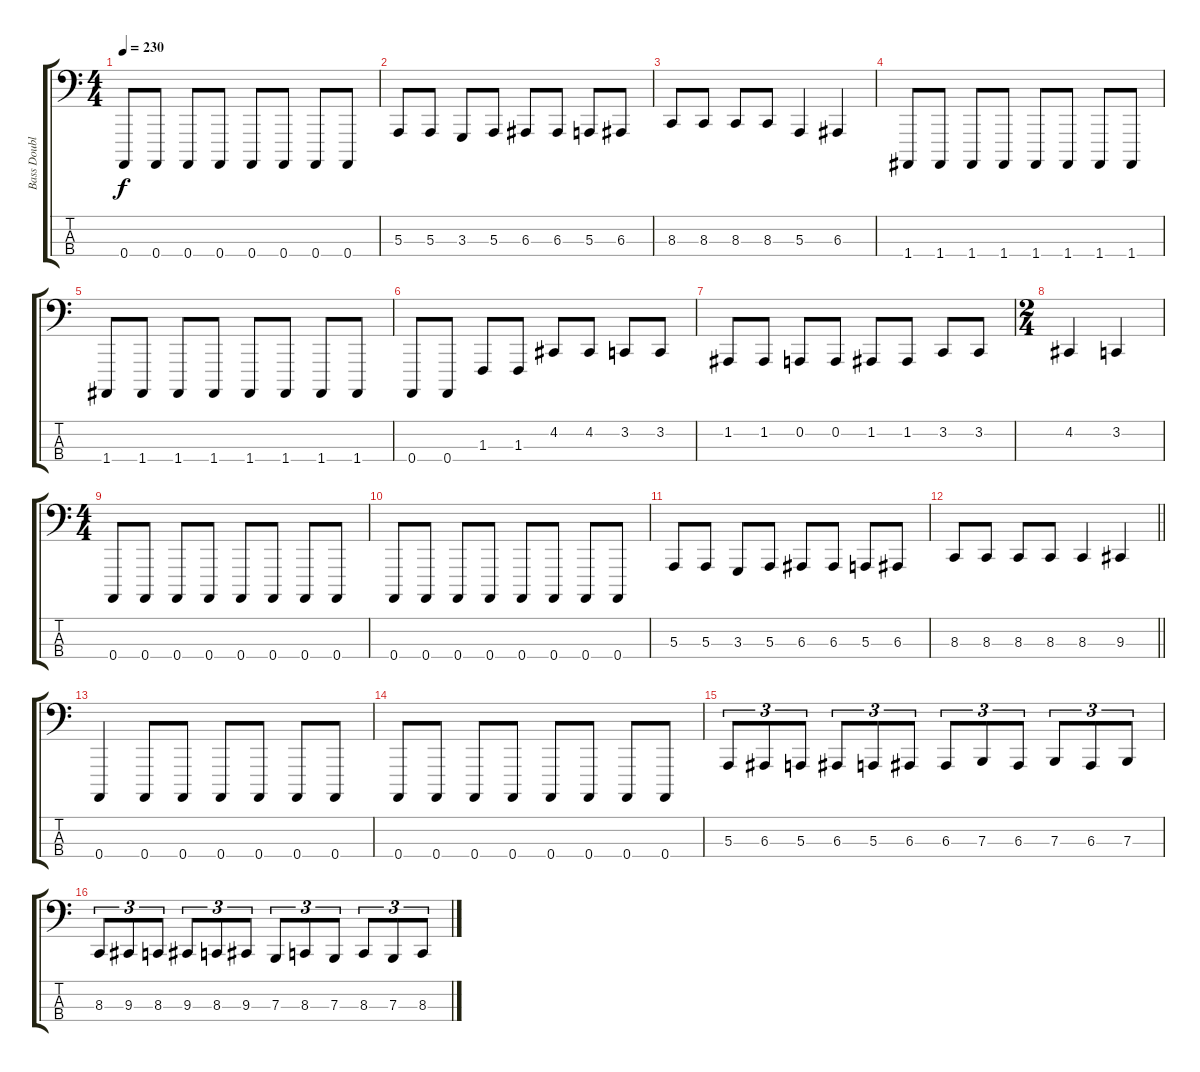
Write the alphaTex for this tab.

\track ("Bass Double" "Bass Doubl") {instrument harpsichord}
\staff {score tabs}
\tuning (D2 A1 E1 A0) {hide}
\ts (4 4)
\tempo 230
\clef f4
\ks c
0.4.8{dy f} 0.4.8 0.4.8 0.4.8 0.4.8 0.4.8 0.4.8 0.4.8 |
5.3.8 5.3.8 3.3.8 5.3.8 6.3.8 6.3.8 5.3.8 6.3.8 |
8.3.8 8.3.8 8.3.8 8.3.8 5.3.4 6.3.4 |
1.4.8 1.4.8 1.4.8 1.4.8 1.4.8 1.4.8 1.4.8 1.4.8 |
1.4.8 1.4.8 1.4.8 1.4.8 1.4.8 1.4.8 1.4.8 1.4.8 |
0.4.8 0.4.8 1.3.8 1.3.8 4.2.8 4.2.8 3.2.8 3.2.8 |
1.2.8 1.2.8 0.2.8 0.2.8 1.2.8 1.2.8 3.2.8 3.2.8 |
\ts (2 4)
4.2.4 3.2.4 |
\ts (4 4)
0.4.8 0.4.8 0.4.8 0.4.8 0.4.8 0.4.8 0.4.8 0.4.8 |
0.4.8 0.4.8 0.4.8 0.4.8 0.4.8 0.4.8 0.4.8 0.4.8 |
5.3.8 5.3.8 3.3.8 5.3.8 6.3.8 6.3.8 5.3.8 6.3.8 |
\barLineRight lightlight
8.3.8 8.3.8 8.3.8 8.3.8 8.3.4 9.3.4 |
\section ("" "")
0.4.4 0.4.8 0.4.8 0.4.8 0.4.8 0.4.8 0.4.8 |
0.4.8 0.4.8 0.4.8 0.4.8 0.4.8 0.4.8 0.4.8 0.4.8 |
5.3.8{tu (3 2)} 6.3.8{tu (3 2)} 5.3.8{tu (3 2)} 6.3.8{tu (3 2)} 5.3.8{tu (3 2)} 6.3.8{tu (3 2)} 6.3.8{tu (3 2)} 7.3.8{tu (3 2)} 6.3.8{tu (3 2)} 7.3.8{tu (3 2)} 6.3.8{tu (3 2)} 7.3.8{tu (3 2)} |
8.3.8{tu (3 2)} 9.3.8{tu (3 2)} 8.3.8{tu (3 2)} 9.3.8{tu (3 2)} 8.3.8{tu (3 2)} 9.3.8{tu (3 2)} 7.3.8{tu (3 2)} 8.3.8{tu (3 2)} 7.3.8{tu (3 2)} 8.3.8{tu (3 2)} 7.3.8{tu (3 2)} 8.3.8{tu (3 2)}
